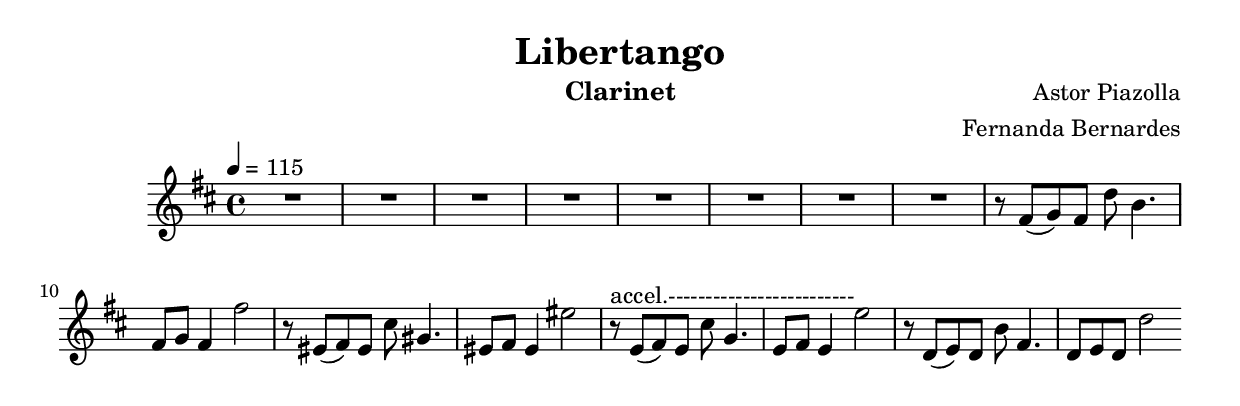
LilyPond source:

\version "2.18.2"

\header {
    title= "Libertango"
    composer = "Astor Piazolla"
    arranger = "Fernanda Bernardes"
%   instrument = "Violoncelo"
    instrument = "Clarinet"
}

defaultSetup = { 
    \tempo 4 = 115
    \time 4/4
}

defaultKey = {
    \key d \major
}

clarinetSheet = {
  % Introduction with clarinet 
  R1 * 8  |
  r8 fis(g) fis d' b4. |
  fis8 g fis4 fis'2 |
  r8 eis,(fis) eis cis' gis4. |
  eis8 fis eis4 eis'2 |
  
  r8~^"accel.-------------------------" e,(fis) e  cis' g4.  |
  e8 fis e4 e'2 |
  r8 d,(e) d b' fis4. |
  d8 e d d'2
 
  \tempo "Allegro" 4 = 126
  
}

violonceloSheet = {
 % Cello starts pizzicanto
}

clarinet =
\relative c' {
    \defaultSetup
    \clef treble
    \defaultKey
    \clarinetSheet
}

violoncelo =
\relative c {
    \defaultSetup
    \clef bass
    \defaultKey
    \violonceloSheet
}

\score {
%   \violoncelo
    \clarinet
}

